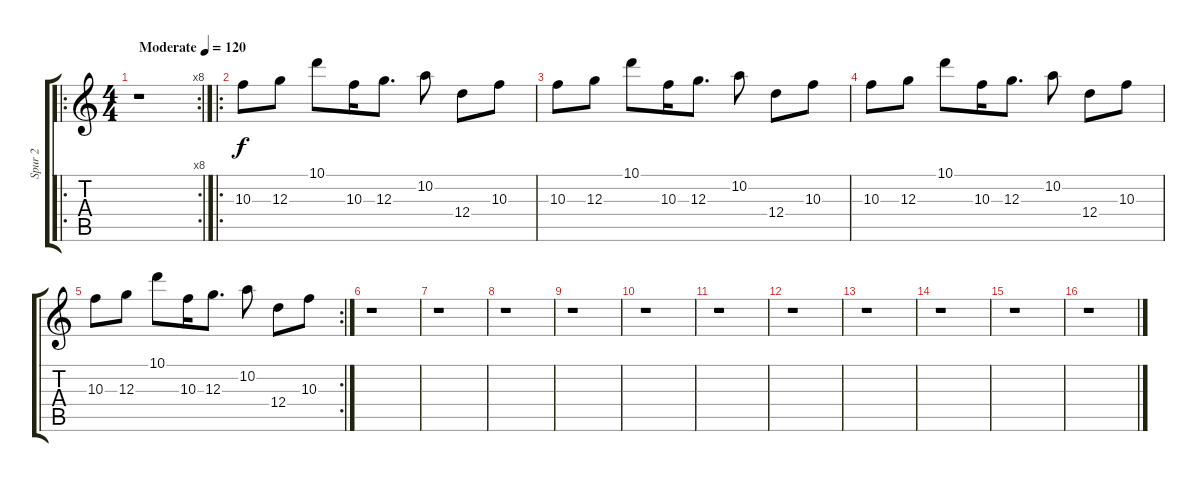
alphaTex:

\track ("Spur 2" "Spur 2") {instrument overdrivenguitar}
\staff {score tabs}
\tuning (E4 B3 G3 D3 A2 E2) {hide}
\ro
\rc 8
\ts (4 4)
\tempo (120 "Moderate")
\clef g2
\ks c
r.1{dy f instrument overdrivenguitar} |
\ro
10.3.8 12.3.8 10.1.8 10.3.16 12.3.8{d} 10.2.8 12.4.8 10.3.8 |
10.3.8 12.3.8 10.1.8 10.3.16 12.3.8{d} 10.2.8 12.4.8 10.3.8 |
10.3.8 12.3.8 10.1.8 10.3.16 12.3.8{d} 10.2.8 12.4.8 10.3.8 |
\rc 2
10.3.8 12.3.8 10.1.8 10.3.16 12.3.8{d} 10.2.8 12.4.8 10.3.8 |
r.1 |
r.1 |
r.1 |
r.1 |
r.1 |
r.1 |
r.1 |
r.1 |
r.1 |
r.1 |
r.1
